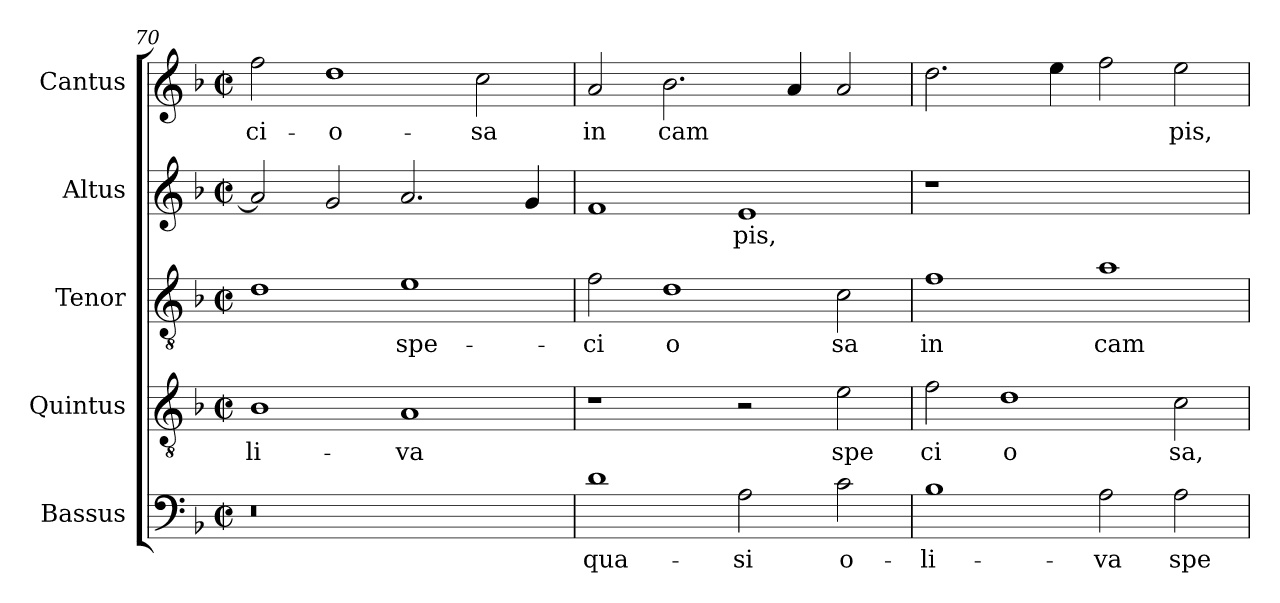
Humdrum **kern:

**kern	**text	**kern	**text	**kern	**text	**kern	**text	**kern	**text
*part5	*part5	*part4	*part4	*part3	*part3	*part2	*part2	*part1	*part1
*staff5	*staff5	*staff4	*staff4	*staff3	*staff3	*staff2	*staff2	*staff1	*staff1
*I"Bassus	*	*I"Quintus	*	*I"Tenor	*	*I"Altus	*	*I"Cantus	*
*clefF4	*	*clefGv2	*	*clefGv2	*	*clefG2	*	*clefG2	*
*k[b-]	*	*k[b-]	*	*k[b-]	*	*k[b-]	*	*k[b-]	*
*F:	*	*F:	*	*F:	*	*F:	*	*F:	*
*M2/2	*	*M2/2	*	*M2/2	*	*M2/2	*	*M2/2	*
*met(c|)	*	*met(c|)	*	*met(c|)	*	*met(c|)	*	*met(c|)	*
=70	=70	=70	=70	=70	=70	=70	=70	=70	=70
!	!	!	!LO:LY:b	!	!LO:LY:b	!	!LO:LY:b:cj	!	!LO:LY:b:cj
0r	.	1B-	-li-	1d	.	2a/]	.	2ff\	-ci-
!	!	!	!	!	!	!	!LO:LY:b:cj	!	!LO:LY:b:cj
.	.	.	.	.	.	2g/	.	1dd	-o-
!	!	!	!LO:LY:b	!	!LO:LY:b	!	!LO:LY:b:cj	!	!
.	.	1A	-va	1e	spe-	2.a/	.	.	.
!	!	!	!	!	!	!	!	!	!LO:LY:b:cj
.	.	.	.	.	.	.	.	2cc\	-sa
!	!	!	!	!	!	!	!LO:LY:b:cj	!	!
.	.	.	.	.	.	4g/	.	.	.
!!LO:LB:g=z
=71	=71	=71	=71	=71	=71	=71	=71	=71	=71
!	!LO:LY:b	!	!	!	!LO:LY:b	!	!LO:LY:b:cj	!	!LO:LY:b:cj
1d	qua-	1r	.	2f\	-ci	1f	.	2a/	in
!	!	!	!	!	!LO:LY:b	!	!	!	!LO:LY:b:cj
.	.	.	.	1d	o	.	.	2.b-\	cam
!	!LO:LY:b	!	!	!	!	!	!LO:LY:b:cj	!	!
2A\	-si	2r	.	.	.	1e	pis,	.	.
!	!	!	!	!	!	!	!	!	!LO:LY:b:cj
.	.	.	.	.	.	.	.	4a/	.
!	!LO:LY:b	!	!LO:LY:b	!	!LO:LY:b	!	!	!	!LO:LY:b:cj
2c\	o-	2e\	spe	2c\	sa	.	.	2a/	.
=72	=72	=72	=72	=72	=72	=72	=72	=72	=72
!	!LO:LY:b	!	!LO:LY:b	!	!LO:LY:b	!	!	!	!LO:LY:b:cj
1B-	-li-	2f\	ci	1f	in	1r	.	2.dd\	.
!	!	!	!LO:LY:b	!	!	!	!	!	!
.	.	1d	o	.	.	.	.	.	.
!	!	!	!	!	!	!	!	!	!LO:LY:b:cj
.	.	.	.	.	.	.	.	4ee\	.
!	!LO:LY:b	!	!	!	!LO:LY:b	!	!	!	!LO:LY:b:cj
2A\	-va	.	.	1a	cam	1ryy	.	2ff\	.
!	!LO:LY:b	!	!LO:LY:b	!	!	!	!	!	!LO:LY:b:cj
2A\	spe-	2c\	sa,	.	.	.	.	2ee\	pis,
=	=	=	=	=	=	=	=	=	=
*-	*-	*-	*-	*-	*-	*-	*-	*-	*-
